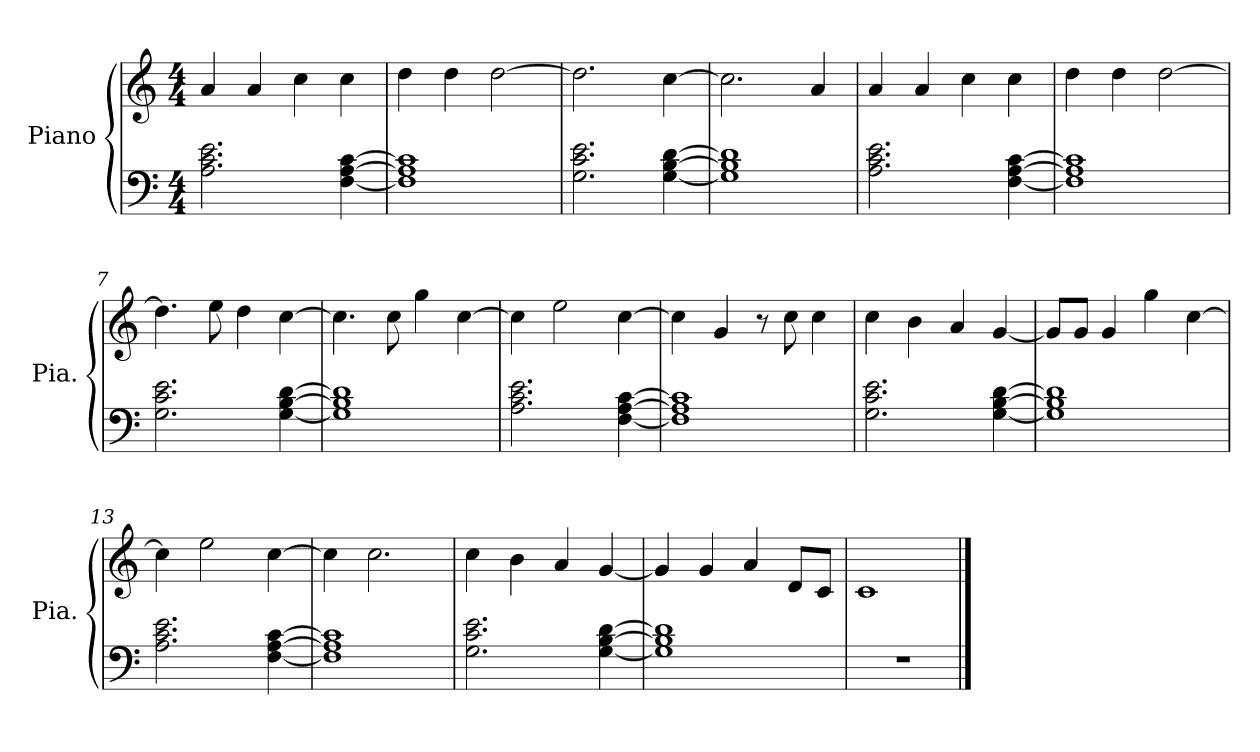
**kern	**kern
*part1	*part1
*staff2	*staff1
*I"Piano	*
*I'Pia.	*
*clefF4	*clefG2
*k[]	*k[]
*M4/4	*M4/4
*MM160	*MM160
=1	=1
2.A\ 2.c\ 2.e\	4a/
.	4a/
.	4cc\
[4F\ [4A\ [4c\	4cc\
=2	=2
1F] 1A] 1c]	4dd\
.	4dd\
.	[2dd\
=3	=3
2.G\ 2.c\ 2.e\	2.dd\]
[4G\ [4B\ [4d\	[4cc\
=4	=4
1G] 1B] 1d]	2.cc\]
.	4a/
=5	=5
2.A\ 2.c\ 2.e\	4a/
.	4a/
.	4cc\
[4F\ [4A\ [4c\	4cc\
=6	=6
1F] 1A] 1c]	4dd\
.	4dd\
.	[2dd\
=7	=7
2.G\ 2.c\ 2.e\	4.dd\]
.	8ee\
.	4dd\
[4G\ [4B\ [4d\	[4cc\
=8	=8
1G] 1B] 1d]	4.cc\]
.	8cc\
.	4gg\
.	[4cc\
=9	=9
2.A\ 2.c\ 2.e\	4cc\]
.	2ee\
[4F\ [4A\ [4c\	[4cc\
=10	=10
1F] 1A] 1c]	4cc\]
.	4g/
.	8r
.	8cc\
.	4cc\
!!LO:LB:g=z
=11	=11
2.G\ 2.c\ 2.e\	4cc\
.	4b\
.	4a/
[4G\ [4B\ [4d\	[4g/
=12	=12
1G] 1B] 1d]	8g/L]
.	8g/J
.	4g/
.	4gg\
.	[4cc\
=13	=13
2.A\ 2.c\ 2.e\	4cc\]
.	2ee\
[4F\ [4A\ [4c\	[4cc\
=14	=14
1F] 1A] 1c]	4cc\]
.	2.cc\
=15	=15
2.G\ 2.c\ 2.e\	4cc\
.	4b\
.	4a/
[4G\ [4B\ [4d\	[4g/
=16	=16
1G] 1B] 1d]	4g/]
.	4g/
.	4a/
.	8d/L
.	8c/J
=17	=17
1r	1c
==	==
*-	*-
